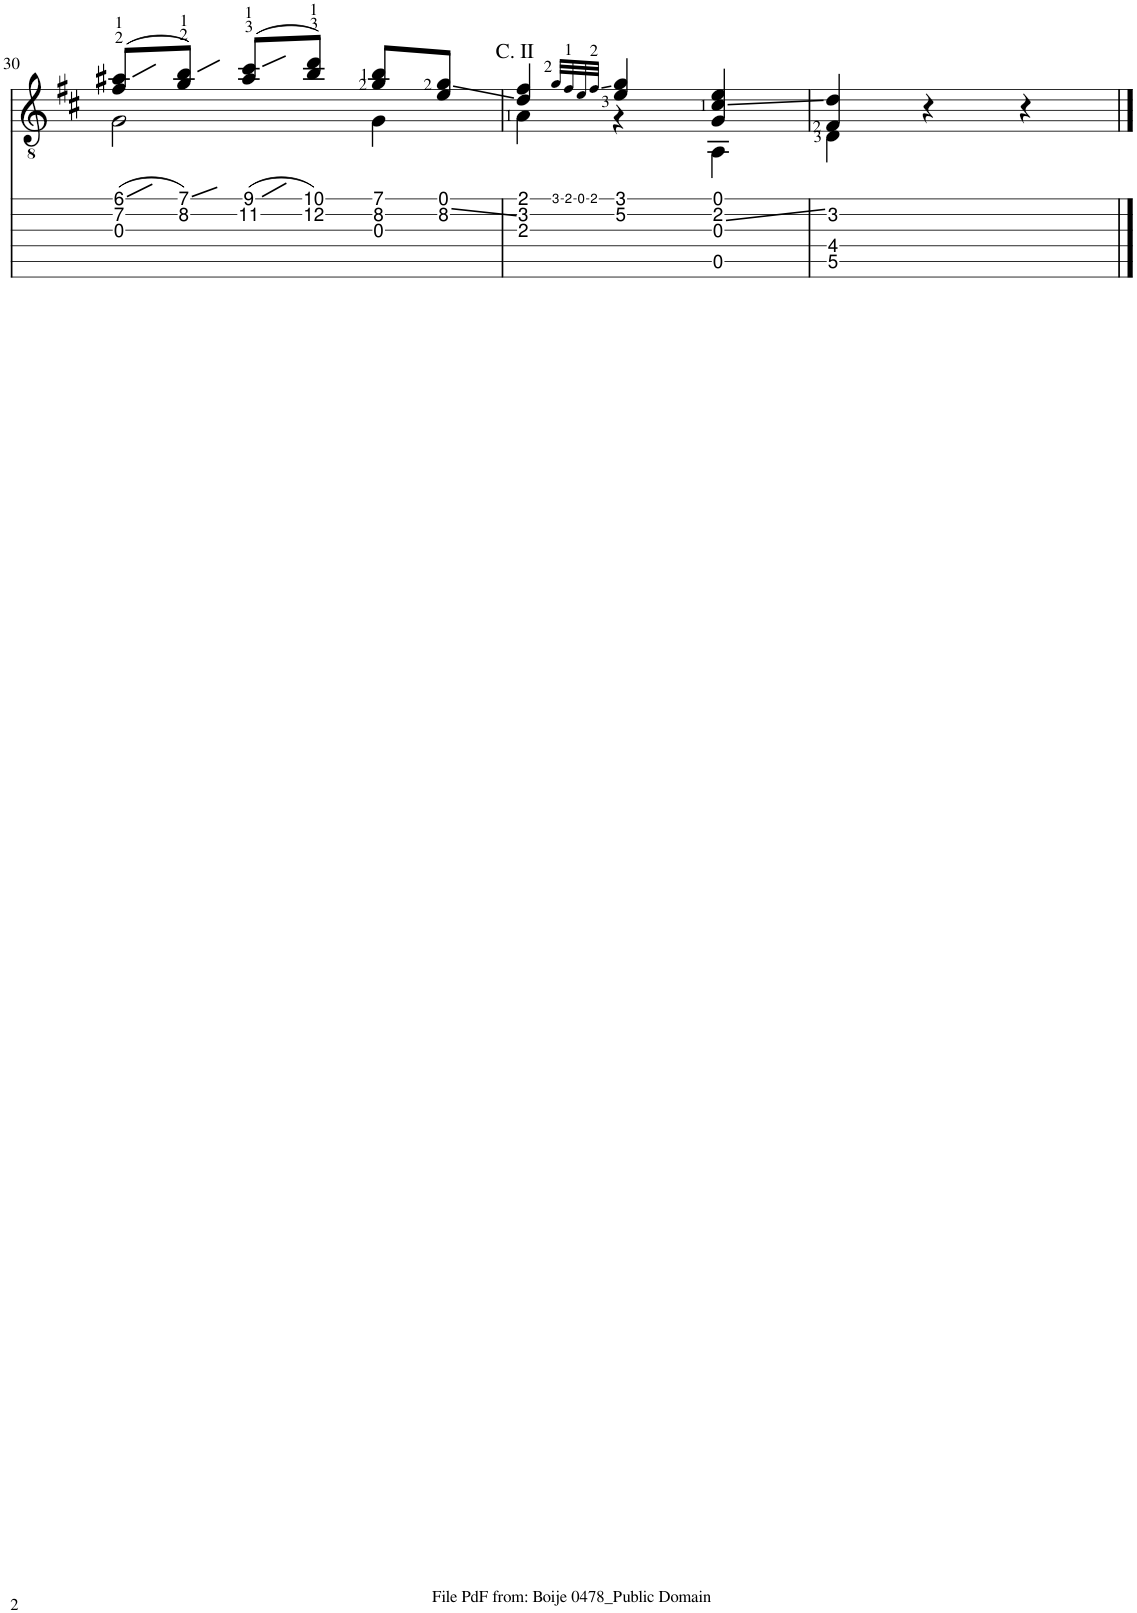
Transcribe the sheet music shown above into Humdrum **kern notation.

**kern	**kern
*part1	*part1
*staff2	*staff1
*I"Guitar	*
*I'Guit.	*
!!LO:PB:g=z
*	*clefGv2
*k[f#c#]	*k[f#c#]
*M3/4	*M3/4
=30	=30
*^	*^
8f#\ 8a#\L	2G	(8f#/ 8a#X/L	2G\
8g\ 8b\J	.	8g/ 8b/J)	.
8a#\ 8cc#\L	.	(8a#/ 8cc#/L	.
8b\ 8dd\J	.	8b/ 8dd/J)	.
8g\ 8b\L	4G	8g/ 8b/L	4G\
8g\ 8e\J	.	8e/ 8g/J	.
=31	=31	=31	=31
!	!	!LO:TX:a:t=C. II	!
4d 4f#	4A	4d/ 4f#/	4A\
qg	.	32qg/LLL	.
qf#	.	32qf#/	.
qe	.	32qe/	.
qf#	.	32qf#/JJJ	.
4e 4g	4r	4e/ 4g/	4r
4G 4c# 4e	4AA	4G/ 4c#/ 4e/	4AA\
=32	=32	=32	=32
4F# 4d	4D	4F#/ 4d/	4D\
4r	2ryy	4r	2ryy
4r	.	4r	.
*v	*v	*	*
*	*v	*v
==	==
*-	*-
